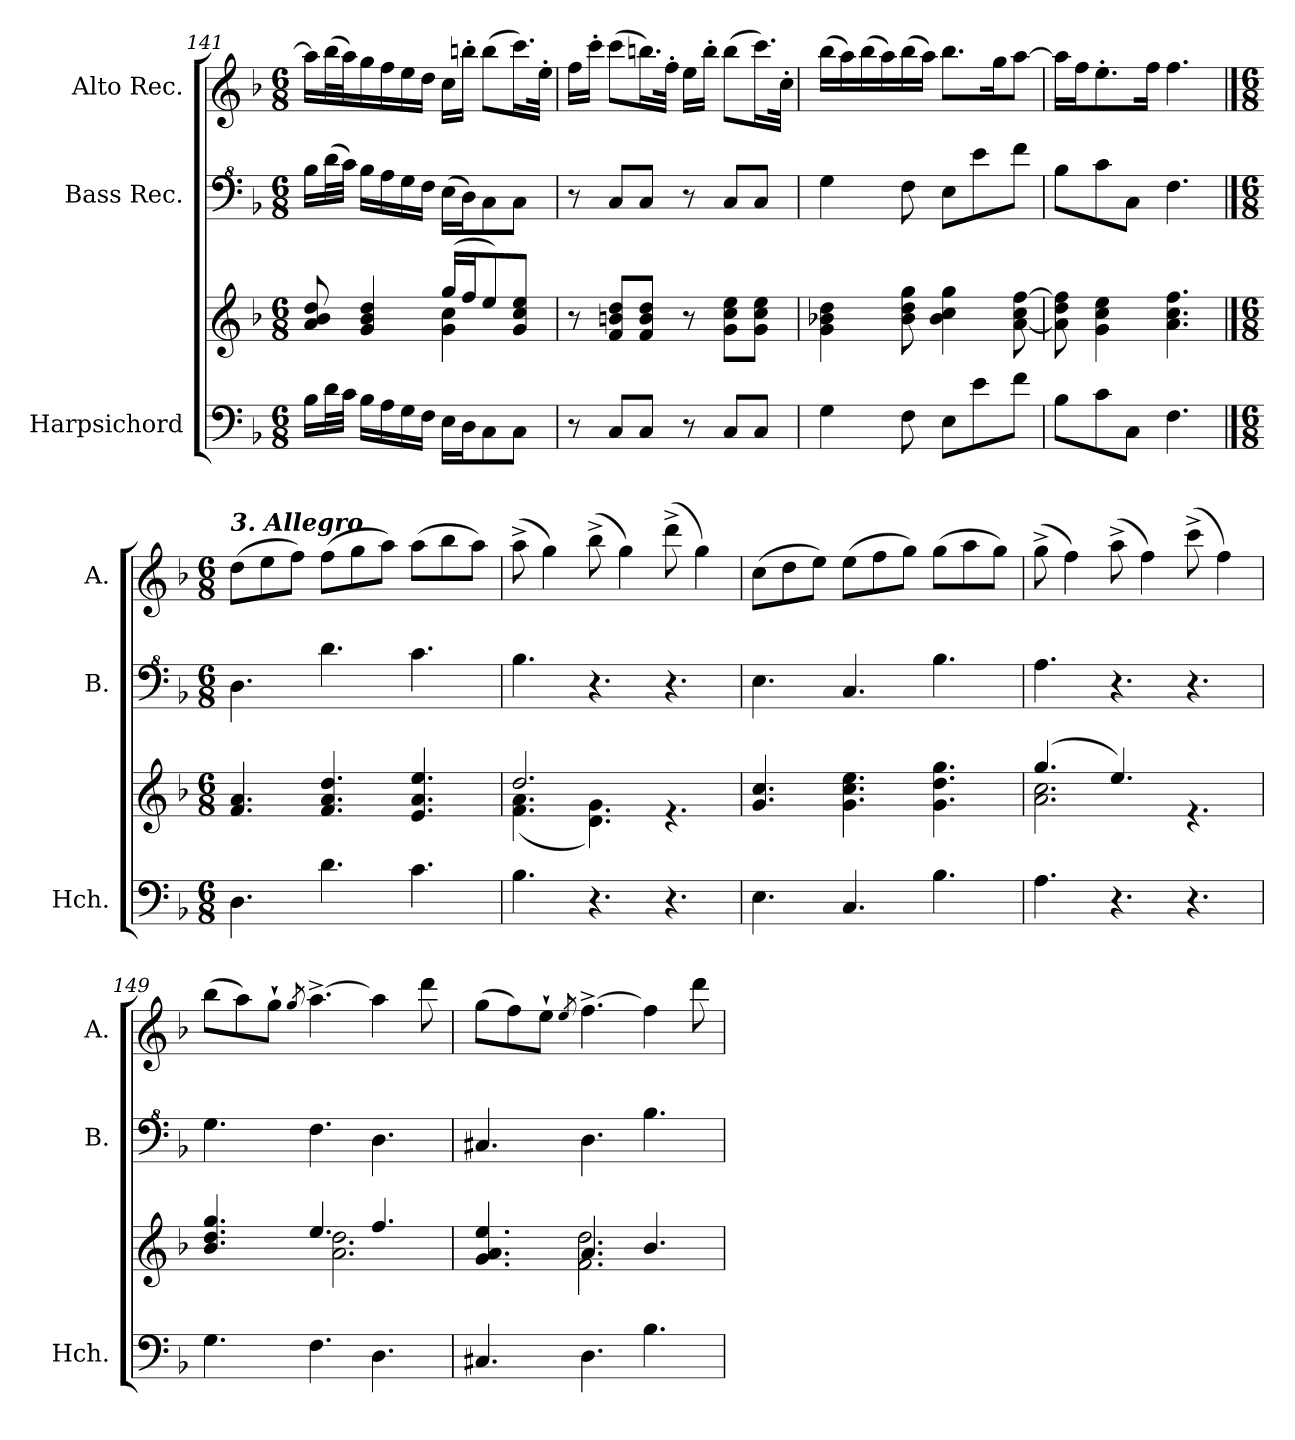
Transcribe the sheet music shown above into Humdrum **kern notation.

**kern	**kern	**kern	**kern
*part3	*part3	*part2	*part1
*staff4	*staff3	*staff2	*staff1
*I"Harpsichord	*	*I"Bass Rec.	*I"Alto Rec.
*I'Hch.	*	*I'B.	*I'A.
*clefF4	*clefG2	*clefF^4	*clefG2
*k[b-]	*k[b-]	*k[b-]	*k[b-]
*M6/8	*M6/8	*M6/8	*M6/8
=141	=141	=141	=141
*	*^	*	*
16B-\LL	8a/ 8b-/ 8dd/	4.ryy	16b-\LL	16aa\LL]
32d\L	.	.	(32dd\L	(32bb-\L
32c\JJJ	.	.	32cc\JJJ)	32aa\J)
16B-\LL	4g/ 4b-/ 4dd/	.	16b-\LL	16gg\
16A\	.	.	16a\	16ff\
16G\	.	.	16g\	16ee\
16F\JJ	.	.	16f\JJ	16dd\JJ
16E\LL	(16gg/LL	4g\ 4cc\	(16e\LL	16cc\LL
16D\J	16ff/J	.	16d\J)	16bbn'\JJ
8C\	8ee/)	.	8c\	(8bb\L
8C\J	8g/ 8cc/ 8ee/J	8ryy	8c\J	16.ccc\L)
.	.	.	.	32ee'\JJk
*	*v	*v	*	*
=142	=142	=142	=142
8r	8r	8r	16ff\LL
.	.	.	16ccc'\JJ
8C/L	8f/ 8bn/ 8dd/L	8c/L	(8ccc\L
8C/J	8f/ 8b/ 8dd/J	8c/J	16.bbn\L)
.	.	.	32ff'\JJk
8r	8r	8r	16ee\LL
.	.	.	16bb'\JJ
8C/L	8g\ 8cc\ 8ee\L	8c/L	(8bb\L
8C/J	8g\ 8cc\ 8ee\J	8c/J	16.ccc\L)
.	.	.	32cc'\JJk
=143	=143	=143	=143
4G\	4g\ 4b-X\ 4dd\	4g\	(16bb-\LL
.	.	.	16aa\)
.	.	.	(16bb-\
.	.	.	16aa\)
8F\	8b-\ 8dd\ 8gg\	8f\	(16bb-\
.	.	.	16aa\JJ)
8E\L	4b-\ 4cc\ 4gg\	8e\L	8.bb-\L
8e\	.	8ee\	.
.	.	.	16gg\K
8f\J	[8a\ 8cc\ [8ff\	8ff\J	[8aa\J
=144	=144	=144	=144
8B-\L	8a\] 8dd\ 8ff\]	8b-\L	16aa\LL]
.	.	.	16ff\J
8c\	4g\ 4cc\ 4ee\	8cc\	8.ee'\
8C\J	.	8c\J	.
.	.	.	16ff\Jk
4.F\	4.a\ 4.cc\ 4.ff\	4.f\	4.ff\
!!LO:LB:g=z
==145	==145	==145	==145
*M6/8	*M6/8	*M6/8	*M6/8
*	*	*	*MM180
!	!	!	!LO:TX:a:Bi:t=3. Allegro
4.D\	4.f/ 4.a/	4.d\	(8dd\L
.	.	.	8ee\
.	.	.	8ff\J)
4.d\	4.f/ 4.a/ 4.dd/	4.dd\	(8ff\L
.	.	.	8gg\
.	.	.	8aa\J)
4.c\	4.e/ 4.a/ 4.ee/	4.cc\	(8aa\L
.	.	.	8bb-\
.	.	.	8aa\J)
=146	=146	=146	=146
*	*^	*	*
4.B-\	2.dd/	(4.f\ 4.a\	4.b-\	(8aa^\
.	.	.	.	4gg\)
4.r	.	4.d\ 4.g\)	4.r	(8bb-^\
.	.	.	.	4gg\)
4.r	4.re	4.ryy	4.r	(8ddd^\
.	.	.	.	4gg\)
*	*v	*v	*	*
=147	=147	=147	=147
4.E\	4.g/ 4.cc/	4.e\	(8cc\L
.	.	.	8dd\
.	.	.	8ee\J)
4.C/	4.g\ 4.cc\ 4.ee\	4.c/	(8ee\L
.	.	.	8ff\
.	.	.	8gg\J)
4.B-\	4.g\ 4.dd\ 4.gg\	4.b-\	(8gg\L
.	.	.	8aa\
.	.	.	8gg\J)
=148	=148	=148	=148
*	*^	*	*
4.A\	(4.gg/	2.a\ 2.cc\	4.a\	(8gg^\
.	.	.	.	4ff\)
4.r	4.ee/)	.	4.r	(8aa^\
.	.	.	.	4ff\)
4.r	4.re	4.ryy	4.r	(8ccc^\
.	.	.	.	4ff\)
=149	=149	=149	=149	=149
4.G\	4.b-/ 4.dd/ 4.gg/	4.ryy	4.g\	(8bb-\L
.	.	.	.	8aa\)
.	.	.	.	8gg`\J
.	.	.	.	8qgg/
4.F\	4.ee/	2.a\ 2.dd\	4.f\	[4.aa^\
4.D\	4.ff/	.	4.d\	4aa\]
.	.	.	.	8ddd\
=150	=150	=150	=150	=150
4.C#X/	4.g/ 4.a/ 4.ee/	4.ryy	4.c#X/	(8gg\L
.	.	.	.	8ff\)
.	.	.	.	8ee`\J
.	.	.	.	8qee/
4.D\	4.a/	2.f\ 2.dd\	4.d\	[4.ff^\
4.B-\	4.b-/	.	4.b-\	4ff\]
.	.	.	.	8ddd\
*	*v	*v	*	*
=	=	=	=
*-	*-	*-	*-
